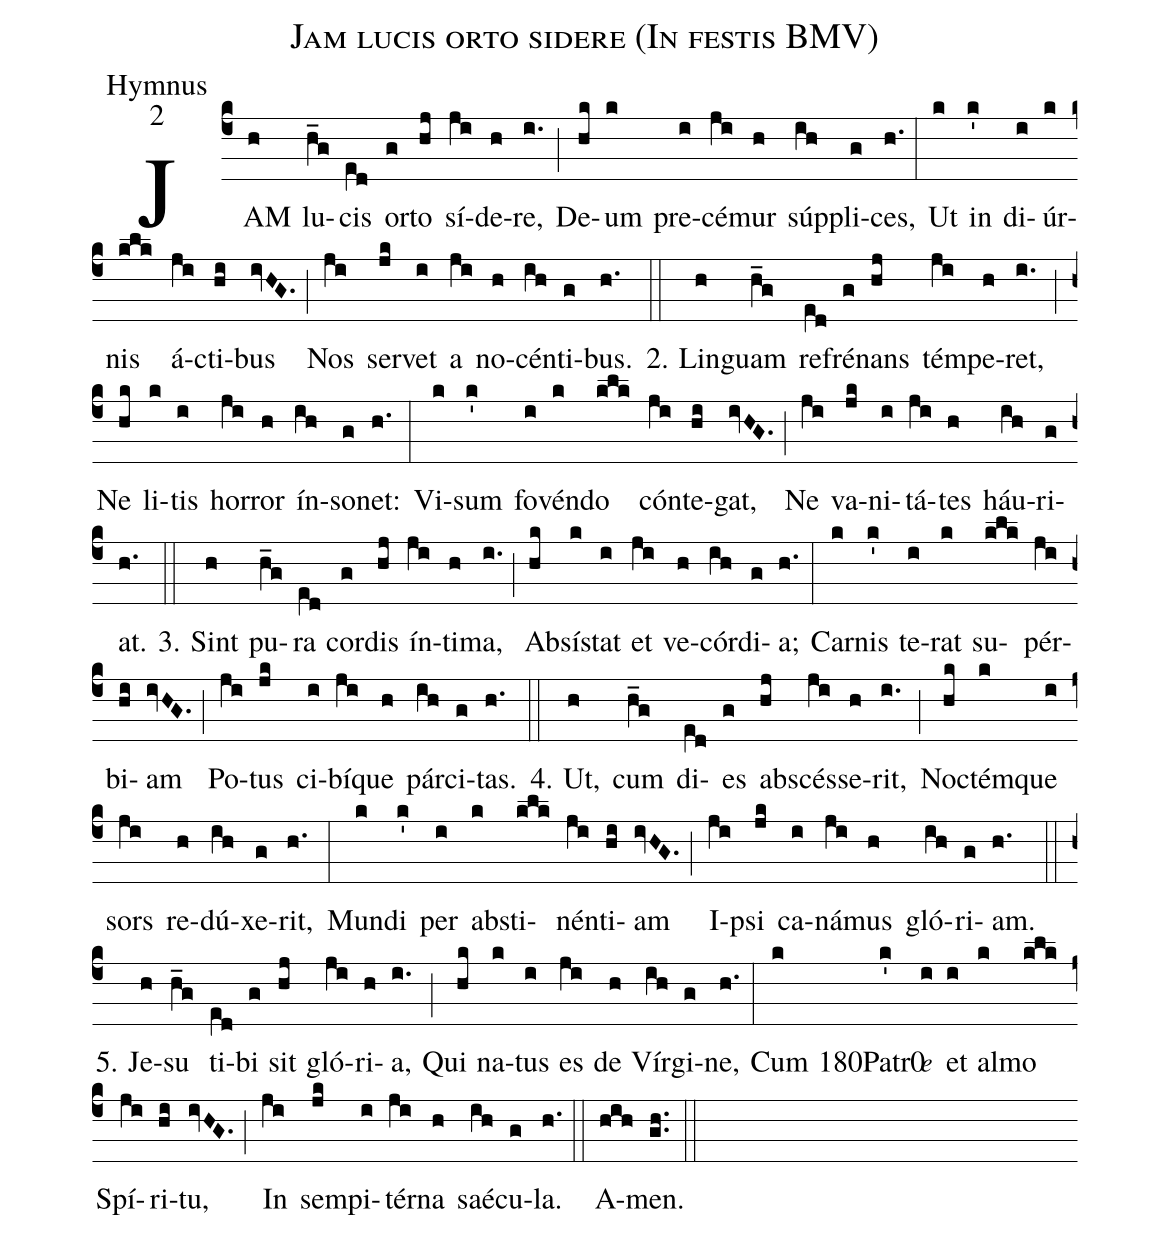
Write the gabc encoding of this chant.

name:Jam lucis orto sidere (In festis BMV);
office-part:Hymnus;
mode:2;
%%
(c4) JAM(h) lu(h_g)cis(e[ll:1]d) or(g)to(hj) sí(ji)de(h)re,(i.) (;) De(hk)um(k) pre(i)cé(ji)mur(h) súp(ih)pli(g)ces,(h.) (:) Ut(k) in(k') di(i)úr(k)nis(klk) á(ji)cti(hi)bus(ivHG.) (;) Nos(ji) ser(jk)vet(i) a(ji) no(h)cén(ih)ti(g)bus.(h.) (::)

2. Lin(h)guam(h_g) re(e[ll:1]d)fré(g)nans(hj) tém(ji)pe(h)ret,(i.) (;) Ne(hk) li(k)tis(i) hor(ji)ror(h) ín(ih)so(g)net:(h.) (:) Vi(k)sum(k') fo(i)vén(k)do(klk) cón(ji)te(hi)gat,(ivHG.) (;) Ne(ji) va(jk)ni(i)tá(ji)tes(h) háu(ih)ri(g)at.(h.) (::)

3. Sint(h) pu(h_g)ra(e[ll:1]d) cor(g)dis(hj) ín(ji)ti(h)ma,(i.) (;) Ab(hk)sí(k)stat(i) et(ji) ve(h)cór(ih)di(g)a;(h.) (:) Car(k)nis(k') te(i)rat(k) su(klk)pér(ji)bi(hi)am(ivHG.) (;) Po(ji)tus(jk) ci(i)bí(ji)que(h) pár(ih)ci(g)tas.(h.) (::)

4. Ut,(h) cum(h_g) di(e[ll:1]d)es(g) ab(hj)scés(ji)se(h)rit,(i.) (;) No(hk)ctém(k)que(i) sors(ji) re(h)dú(ih)xe(g)rit,(h.) (:) Mun(k)di(k') per(i) ab(k)sti(klk)nén(ji)ti(hi)am(ivHG.) (;) I(ji)psi(jk) ca(i)ná(ji)mus(h) gló(ih)ri(g)am.(h.) (::)

5. Je(h)su(h_g) ti(e[ll:1]d)bi(g) sit(hj) gló(ji)ri(h)a,(i.) (;)
Qui(hk) na(k)tus(i) es(ji) de(h) Vír(ih)gi(g)ne,(h.) (:)
Cum(k) Patr(k') {()<e>e</e>(i) }() et(i) al(k)mo(klk) Spí(ji)ri(hi)tu,(ivHG.) (;)
In(ji) sem(jk)pi(i)tér(ji)na(h) saé(ih)cu(g)la.(h.) (::)

A(hih)men.(gh..) (::)
